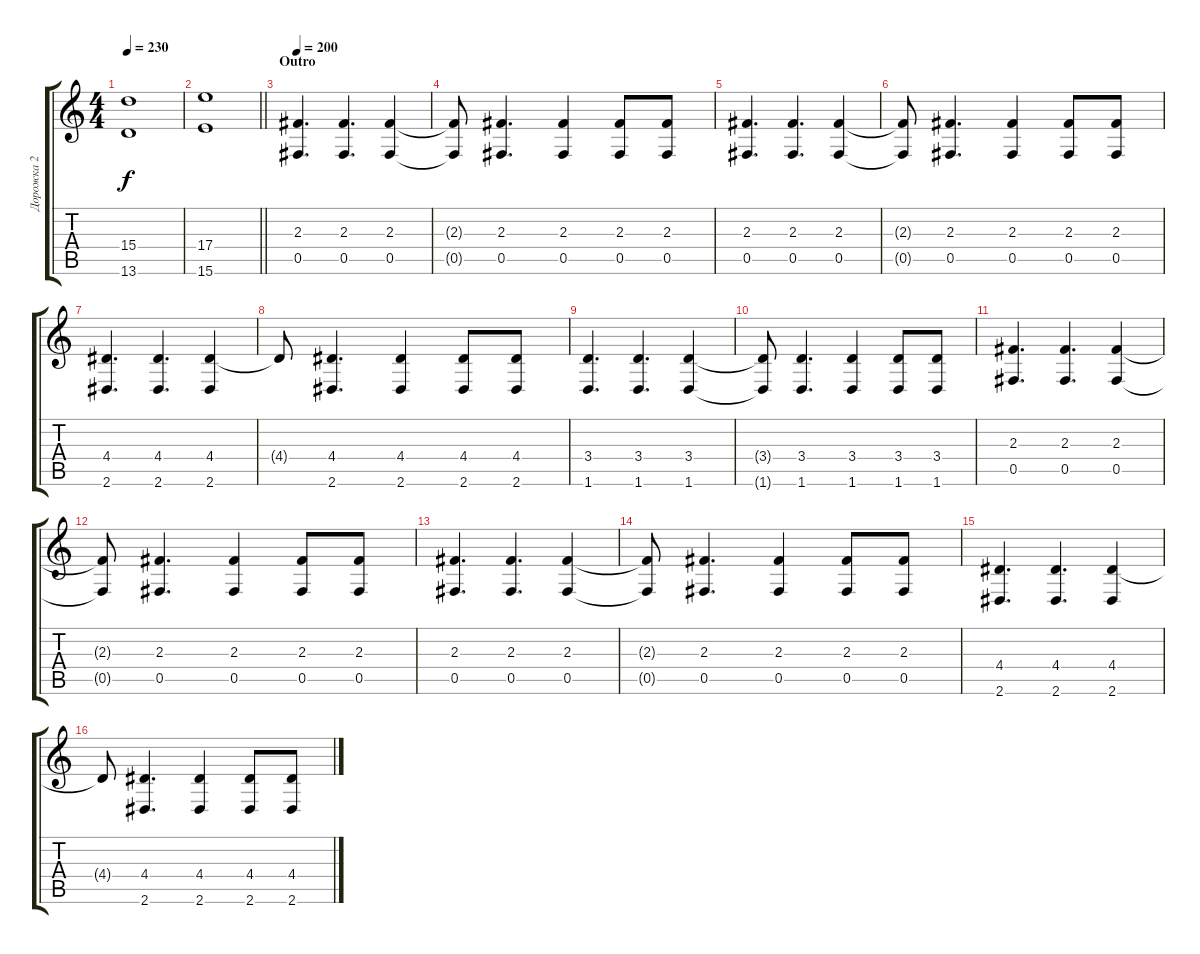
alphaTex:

\track ("Дорожка 2" "Дорожка 2") {instrument distortionguitar}
\staff {score tabs}
\tuning (Db4 Ab3 E3 B2 Gb2 Db2) {hide}
\ts (4 4)
\tempo 230
\clef g2
\ks c
(15.4 13.6).1{dy f} |
\barLineRight lightlight
(17.4 15.6).1 |
\section ("" "Outro")
\tempo 200
(2.3 0.5).4{d} (2.3 0.5).4{d} (2.3 0.5).4 |
(2.3{t} 0.5{t}).8 (2.3 0.5).4{d} (2.3 0.5).4 (2.3 0.5).8 (2.3 0.5).8 |
(2.3 0.5).4{d} (2.3 0.5).4{d} (2.3 0.5).4 |
(2.3{t} 0.5{t}).8 (2.3 0.5).4{d} (2.3 0.5).4 (2.3 0.5).8 (2.3 0.5).8 |
(4.4 2.6).4{d} (4.4 2.6).4{d} (4.4 2.6).4 |
4.4{t}.8 (4.4 2.6).4{d} (4.4 2.6).4 (4.4 2.6).8 (4.4 2.6).8 |
(3.4 1.6).4{d} (3.4 1.6).4{d} (3.4 1.6).4 |
(3.4{t} 1.6{t}).8 (3.4 1.6).4{d} (3.4 1.6).4 (3.4 1.6).8 (3.4 1.6).8 |
(2.3 0.5).4{d} (2.3 0.5).4{d} (2.3 0.5).4 |
(2.3{t} 0.5{t}).8 (2.3 0.5).4{d} (2.3 0.5).4 (2.3 0.5).8 (2.3 0.5).8 |
(2.3 0.5).4{d} (2.3 0.5).4{d} (2.3 0.5).4 |
(2.3{t} 0.5{t}).8 (2.3 0.5).4{d} (2.3 0.5).4 (2.3 0.5).8 (2.3 0.5).8 |
(4.4 2.6).4{d} (4.4 2.6).4{d} (4.4 2.6).4 |
4.4{t}.8 (4.4 2.6).4{d} (4.4 2.6).4 (4.4 2.6).8 (4.4 2.6).8
